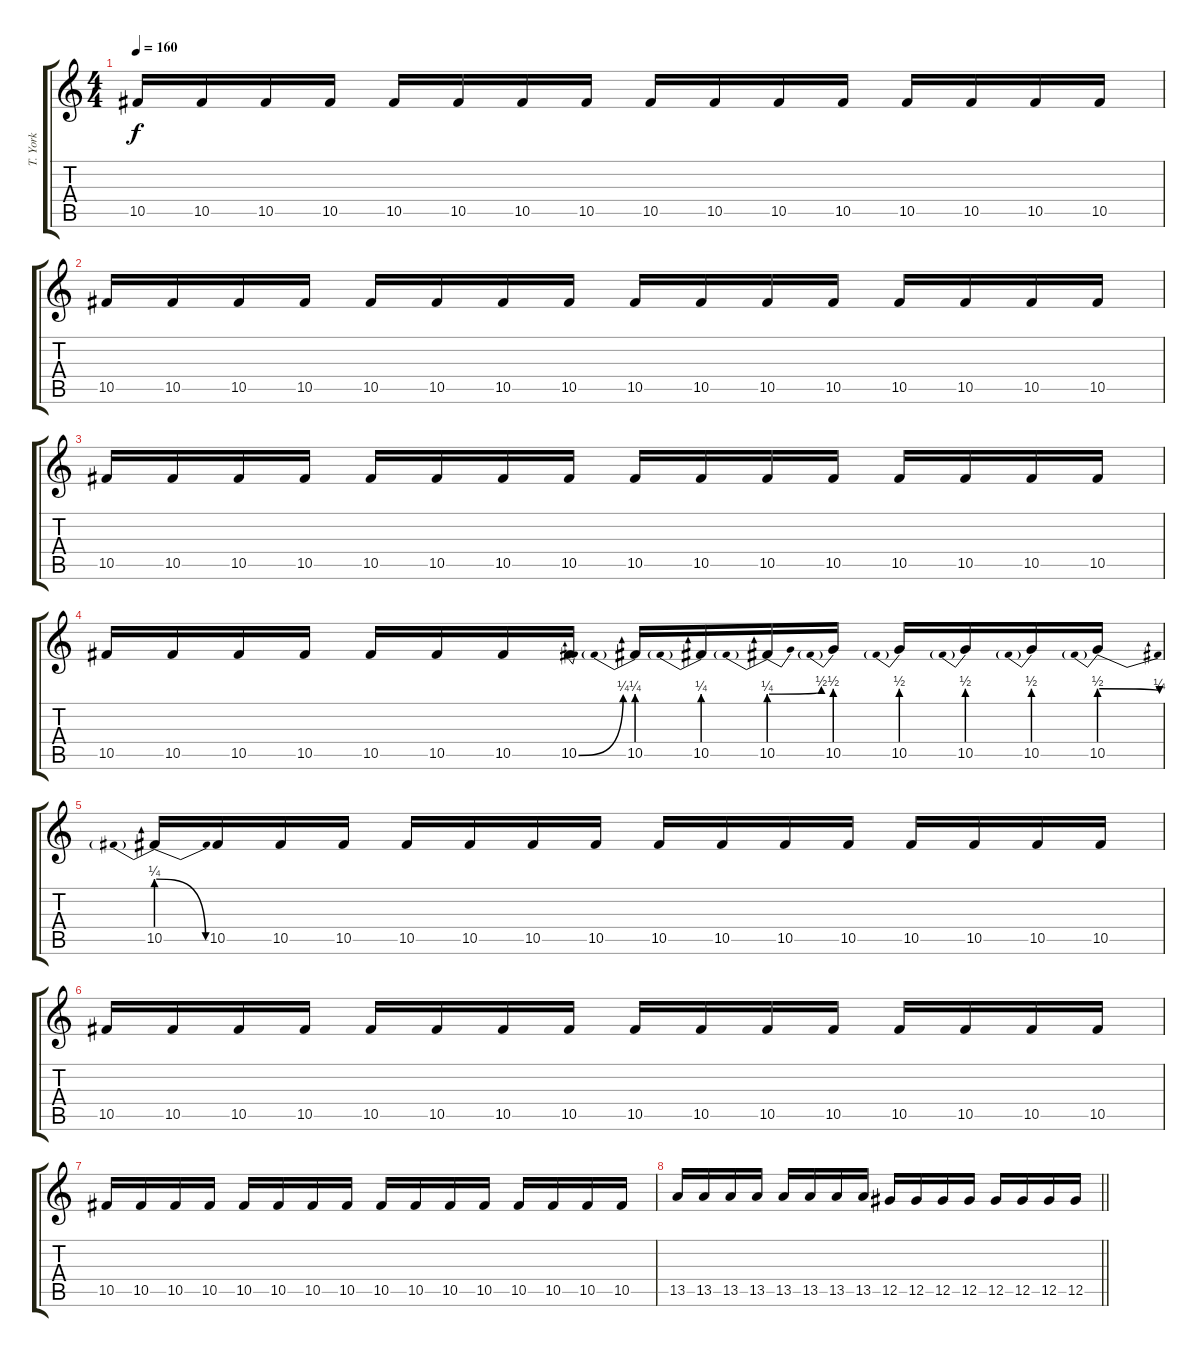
\track ("T. York" "T. York") {instrument distortionguitar}
\staff {score tabs}
\tuning (Eb4 Bb3 Gb3 Db3 Ab2 Db2) {hide}
\ts (4 4)
\tempo 160
\clef g2
\ks c
10.5.16{dy f} 10.5.16 10.5.16 10.5.16 10.5.16 10.5.16 10.5.16 10.5.16 10.5.16 10.5.16 10.5.16 10.5.16 10.5.16 10.5.16 10.5.16 10.5.16 |
10.5.16 10.5.16 10.5.16 10.5.16 10.5.16 10.5.16 10.5.16 10.5.16 10.5.16 10.5.16 10.5.16 10.5.16 10.5.16 10.5.16 10.5.16 10.5.16 |
10.5.16 10.5.16 10.5.16 10.5.16 10.5.16 10.5.16 10.5.16 10.5.16 10.5.16 10.5.16 10.5.16 10.5.16 10.5.16 10.5.16 10.5.16 10.5.16 |
10.5.16 10.5.16 10.5.16 10.5.16 10.5.16 10.5.16 10.5.16 10.5{be (bend 0 0 60 1)}.16 10.5{be (prebend 0 1 60 1)}.16 10.5{be (prebend 0 1 60 1)}.16 10.5{be (prebendbend 0 1 60 2)}.16 10.5{be (prebend 0 2 60 2)}.16 10.5{be (prebend 0 2 60 2)}.16 10.5{be (prebend 0 2 60 2)}.16 10.5{be (prebend 0 2 60 2)}.16 10.5{be (prebendrelease 0 2 60 1)}.16 |
10.5{be (prebendrelease 0 1 60 0)}.16 10.5.16 10.5.16 10.5.16 10.5.16 10.5.16 10.5.16 10.5.16 10.5.16 10.5.16 10.5.16 10.5.16 10.5.16 10.5.16 10.5.16 10.5.16 |
10.5.16 10.5.16 10.5.16 10.5.16 10.5.16 10.5.16 10.5.16 10.5.16 10.5.16 10.5.16 10.5.16 10.5.16 10.5.16 10.5.16 10.5.16 10.5.16 |
10.5.16 10.5.16 10.5.16 10.5.16 10.5.16 10.5.16 10.5.16 10.5.16 10.5.16 10.5.16 10.5.16 10.5.16 10.5.16 10.5.16 10.5.16 10.5.16 |
\barLineRight lightlight
13.5.16 13.5.16 13.5.16 13.5.16 13.5.16 13.5.16 13.5.16 13.5.16 12.5.16 12.5.16 12.5.16 12.5.16 12.5.16 12.5.16 12.5.16 12.5.16
